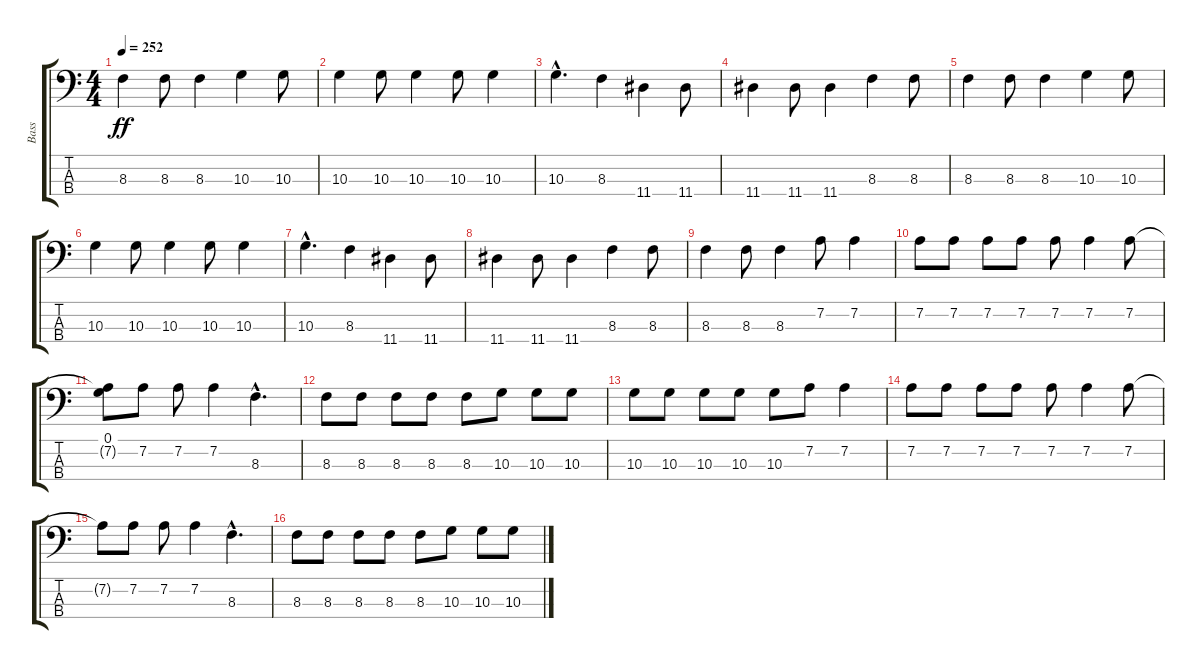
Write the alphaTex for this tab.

\track ("Bass" "Bass") {instrument electricbassfinger}
\staff {score tabs}
\tuning (G2 D2 A1 E1) {hide}
\ts (4 4)
\tempo 252
\clef f4
\ks c
8.3.4{dy ff} 8.3.8 8.3.4 10.3.4 10.3.8 |
10.3.4 10.3.8 10.3.4 10.3.8 10.3.4 |
10.3{hac}.4{d} 8.3.4 11.4.4 11.4.8 |
11.4.4 11.4.8 11.4.4 8.3.4 8.3.8 |
8.3.4 8.3.8 8.3.4 10.3.4 10.3.8 |
10.3.4 10.3.8 10.3.4 10.3.8 10.3.4 |
10.3{hac}.4{d} 8.3.4 11.4.4 11.4.8 |
11.4.4 11.4.8 11.4.4 8.3.4 8.3.8 |
8.3.4 8.3.8 8.3.4 7.2.8 7.2.4 |
7.2.8 7.2.8 7.2.8 7.2.8 7.2.8 7.2.4 7.2.8 |
(0.1 7.2{t}).8 7.2.8 7.2.8 7.2.4 8.3{hac}.4{d} |
8.3.8 8.3.8 8.3.8 8.3.8 8.3.8 10.3.8 10.3.8 10.3.8 |
10.3.8 10.3.8 10.3.8 10.3.8 10.3.8 7.2.8 7.2.4 |
7.2.8 7.2.8 7.2.8 7.2.8 7.2.8 7.2.4 7.2.8 |
7.2{t}.8 7.2.8 7.2.8 7.2.4 8.3{hac}.4{d} |
8.3.8 8.3.8 8.3.8 8.3.8 8.3.8 10.3.8 10.3.8 10.3.8
